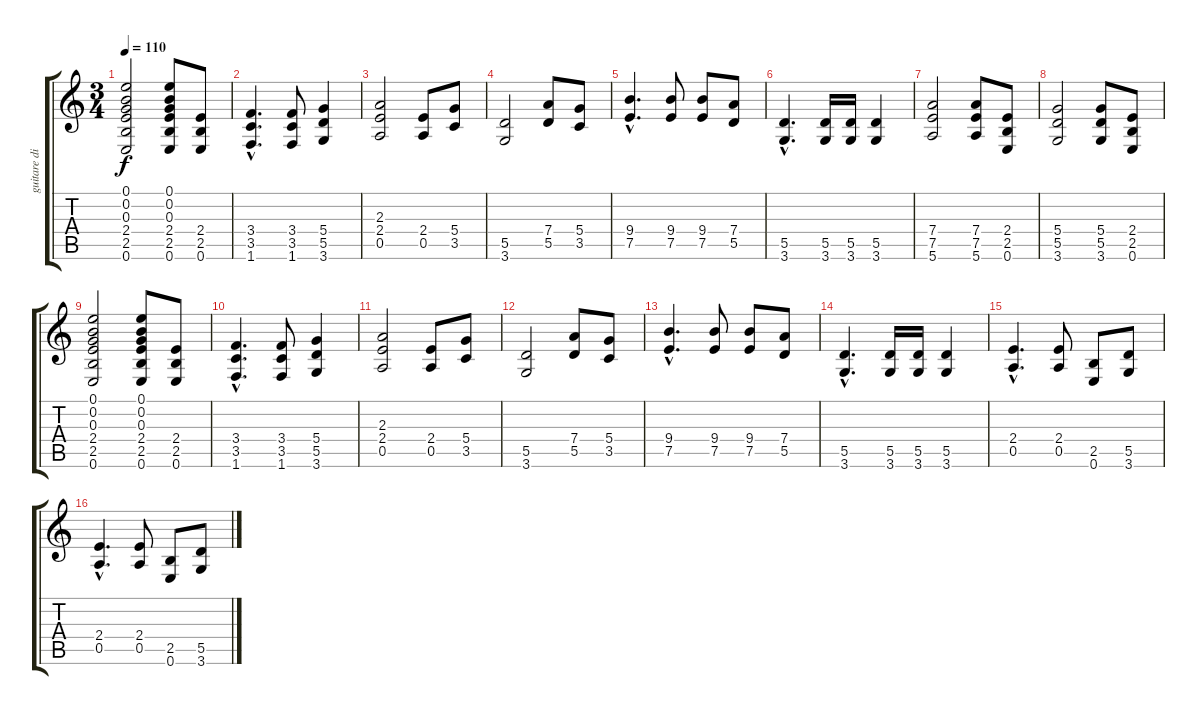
\track ("guitare disto" "guitare di") {instrument distortionguitar}
\staff {score tabs}
\tuning (E4 B3 G3 D3 A2 E2) {hide}
\ts (3 4)
\tempo 110
\clef g2
\ks c
(0.1 0.2 0.3 2.4 2.5 0.6).2{dy f} (0.1 0.2 0.3 2.4 2.5 0.6).8 (2.4 2.5 0.6).8 |
(3.4{hac} 3.5{hac} 1.6{hac}).4{d} (3.4 3.5 1.6).8 (5.4 5.5 3.6).4 |
(2.3 2.4 0.5).2 (2.4 0.5).8 (5.4 3.5).8 |
(5.5 3.6).2 (7.4 5.5).8 (5.4 3.5).8 |
(9.4{hac} 7.5{hac}).4{d} (9.4 7.5).8 (9.4 7.5).8 (7.4 5.5).8 |
(5.5{hac} 3.6{hac}).4{d} (5.5 3.6).16 (5.5 3.6).16 (5.5 3.6).4 |
(7.4 7.5 5.6).2 (7.4 7.5 5.6).8 (2.4 2.5 0.6).8 |
(5.4 5.5 3.6).2 (5.4 5.5 3.6).8 (2.4 2.5 0.6).8 |
(0.1 0.2 0.3 2.4 2.5 0.6).2 (0.1 0.2 0.3 2.4 2.5 0.6).8 (2.4 2.5 0.6).8 |
(3.4{hac} 3.5{hac} 1.6{hac}).4{d} (3.4 3.5 1.6).8 (5.4 5.5 3.6).4 |
(2.3 2.4 0.5).2 (2.4 0.5).8 (5.4 3.5).8 |
(5.5 3.6).2 (7.4 5.5).8 (5.4 3.5).8 |
(9.4{hac} 7.5{hac}).4{d} (9.4 7.5).8 (9.4 7.5).8 (7.4 5.5).8 |
(5.5{hac} 3.6{hac}).4{d} (5.5 3.6).16 (5.5 3.6).16 (5.5 3.6).4 |
(2.4{hac} 0.5{hac}).4{d} (2.4 0.5).8 (2.5 0.6).8 (5.5 3.6).8 |
(2.4{hac} 0.5{hac}).4{d} (2.4 0.5).8 (2.5 0.6).8 (5.5 3.6).8
